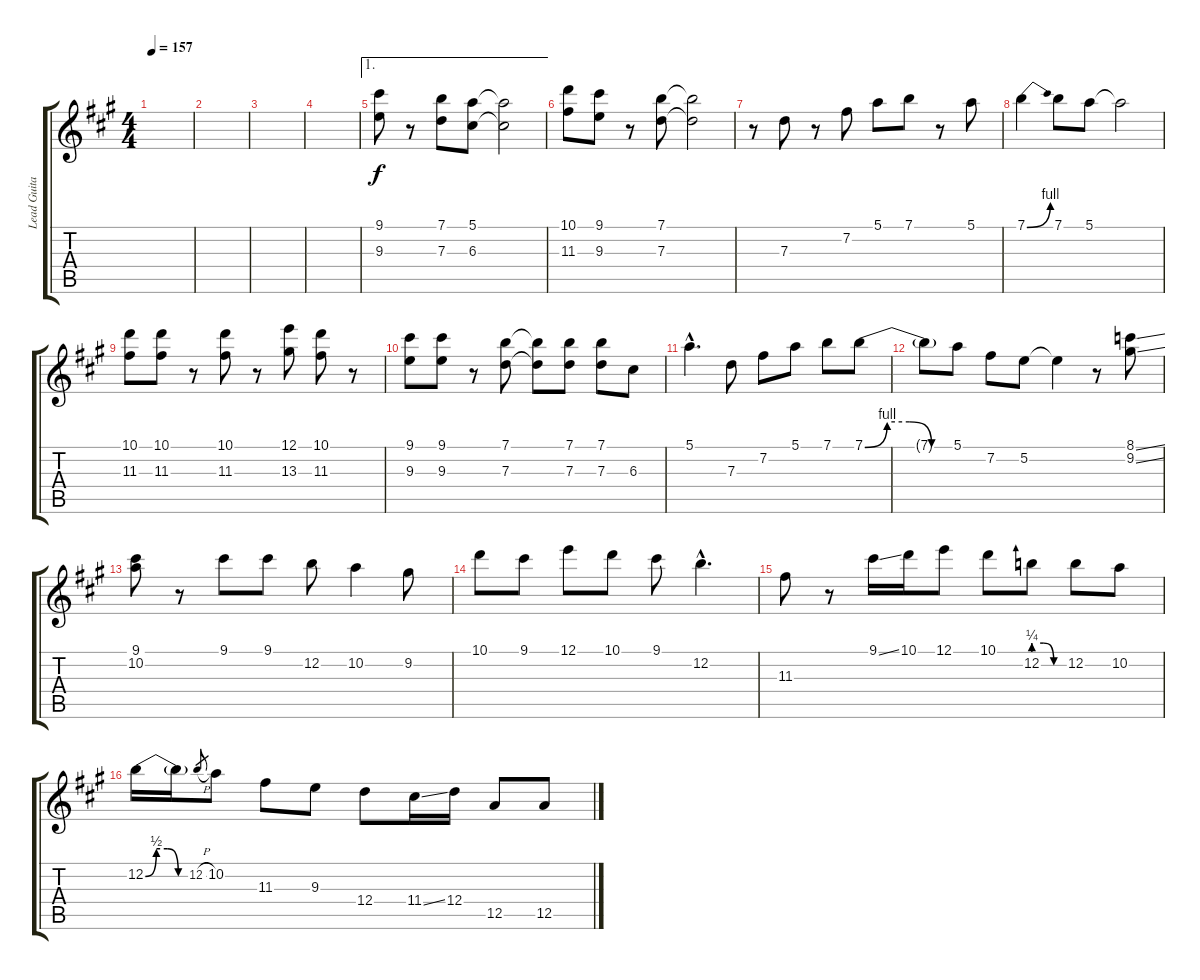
\track ("Lead Guitar" "Lead Guita") {instrument overdrivenguitar}
\staff {score tabs}
\tuning (E4 B3 G3 D3 A2 E2) {hide}
\ts (4 4)
\tempo 157
\clef g2
\ks a
|
|
|
|
\ae 1
(9.1 9.3).8 r.8 (7.1 7.3).8 (5.1 6.3).8 (5.1{t} 6.3{t}).2 |
(10.1 11.3).8 (9.1 9.3).8 r.8 (7.1 7.3).8 (7.1{t} 7.3{t}).2 |
r.8 7.3.8 r.8 7.2.8 5.1.8 7.1.8 r.8 5.1.8 |
7.1{be (bend 0 0 60 4)}.4 7.1.8 5.1.8 5.1{t}.2 |
(10.1 11.3).8 (10.1 11.3).8 r.8 (10.1 11.3).8 r.8 (12.1 13.3).8 (10.1 11.3).8 r.8 |
(9.1 9.3).8 (9.1 9.3).8 r.8 (7.1 7.3).8 (7.1{t} 7.3{t}).8 (7.1 7.3).8 (7.1 7.3).8 6.3.8 |
5.1{hac}.4{d} 7.3.8 7.2.8 5.1.8 7.1.8 7.1{be (custom 0 0 15 4 30 4 45 0 60 0)}.8 |
7.1{t}.8 5.1.8 7.2.8 5.2.8 5.2{t}.4 r.8 (8.1{ss} 9.2{ss}).8 |
(9.1 10.2).8 r.8 9.1.8 9.1.8 12.2.8 10.2.4 9.2.8 |
10.1.8 9.1.8 12.1.8 10.1.8 9.1.8 12.2{hac}.4{d} |
11.3.8 r.8 9.1{ss}.16 10.1.16 12.1.8 10.1.8 12.2{be (custom 0 1 20 1 40 0 60 0)}.8 12.2.8 10.2.8 |
12.2{be (custom 0 0 15 2 30 2 45 0 60 0)}.16 12.2{t}.16 12.2{h}.8{gr} 10.2.8 11.3.8 9.3.8 12.4.8 11.4{ss}.16 12.4.16 12.5.8 12.5.8
